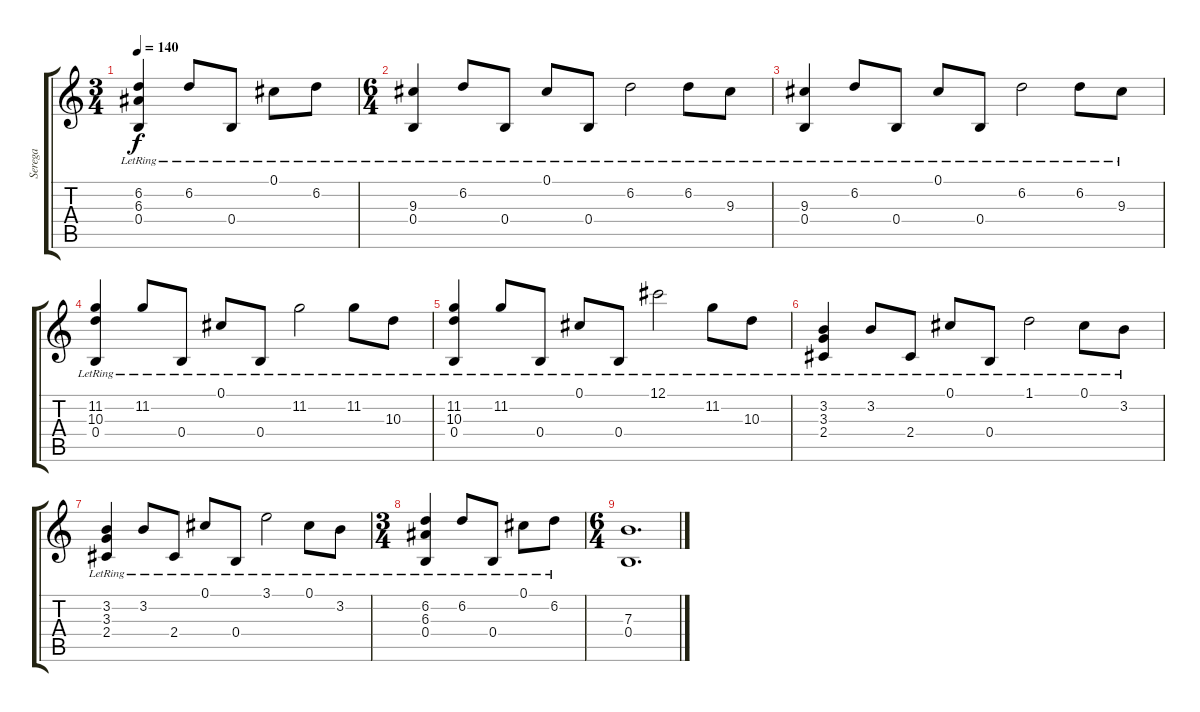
\track ("Serega" "Serega") {instrument distortionguitar}
\staff {score tabs}
\tuning (Db4 Ab3 E3 B2 Gb2 Db2) {hide}
\ts (3 4)
\tempo 140
\clef g2
\ks c
(6.2{lr} 6.3{lr} 0.4{lr}).4{dy f} 6.2{lr}.8 0.4{lr}.8 0.1{lr}.8 6.2{lr}.8 |
\ts (6 4)
(9.3{lr} 0.4{lr}).4 6.2{lr}.8 0.4{lr}.8 0.1{lr}.8 0.4{lr}.8 6.2{lr}.2 6.2{lr}.8 9.3{lr}.8 |
(9.3{lr} 0.4{lr}).4 6.2{lr}.8 0.4{lr}.8 0.1{lr}.8 0.4{lr}.8 6.2{lr}.2 6.2{lr}.8 9.3{lr}.8 |
(11.2{lr} 10.3{lr} 0.4{lr}).4 11.2{lr}.8 0.4{lr}.8 0.1{lr}.8 0.4{lr}.8 11.2{lr}.2 11.2{lr}.8 10.3{lr}.8 |
(11.2{lr} 10.3{lr} 0.4{lr}).4 11.2{lr}.8 0.4{lr}.8 0.1{lr}.8 0.4{lr}.8 12.1{lr}.2 11.2{lr}.8 10.3{lr}.8 |
(3.2{lr} 3.3{lr} 2.4{lr}).4 3.2{lr}.8 2.4{lr}.8 0.1{lr}.8 0.4{lr}.8 1.1{lr}.2 0.1{lr}.8 3.2{lr}.8 |
(3.2{lr} 3.3{lr} 2.4{lr}).4 3.2{lr}.8 2.4{lr}.8 0.1{lr}.8 0.4{lr}.8 3.1{lr}.2 0.1{lr}.8 3.2{lr}.8 |
\ts (3 4)
(6.2{lr} 6.3{lr} 0.4{lr}).4 6.2{lr}.8 0.4{lr}.8 0.1{lr}.8 6.2{lr}.8 |
\ts (6 4)
(7.3 0.4).1{d}
